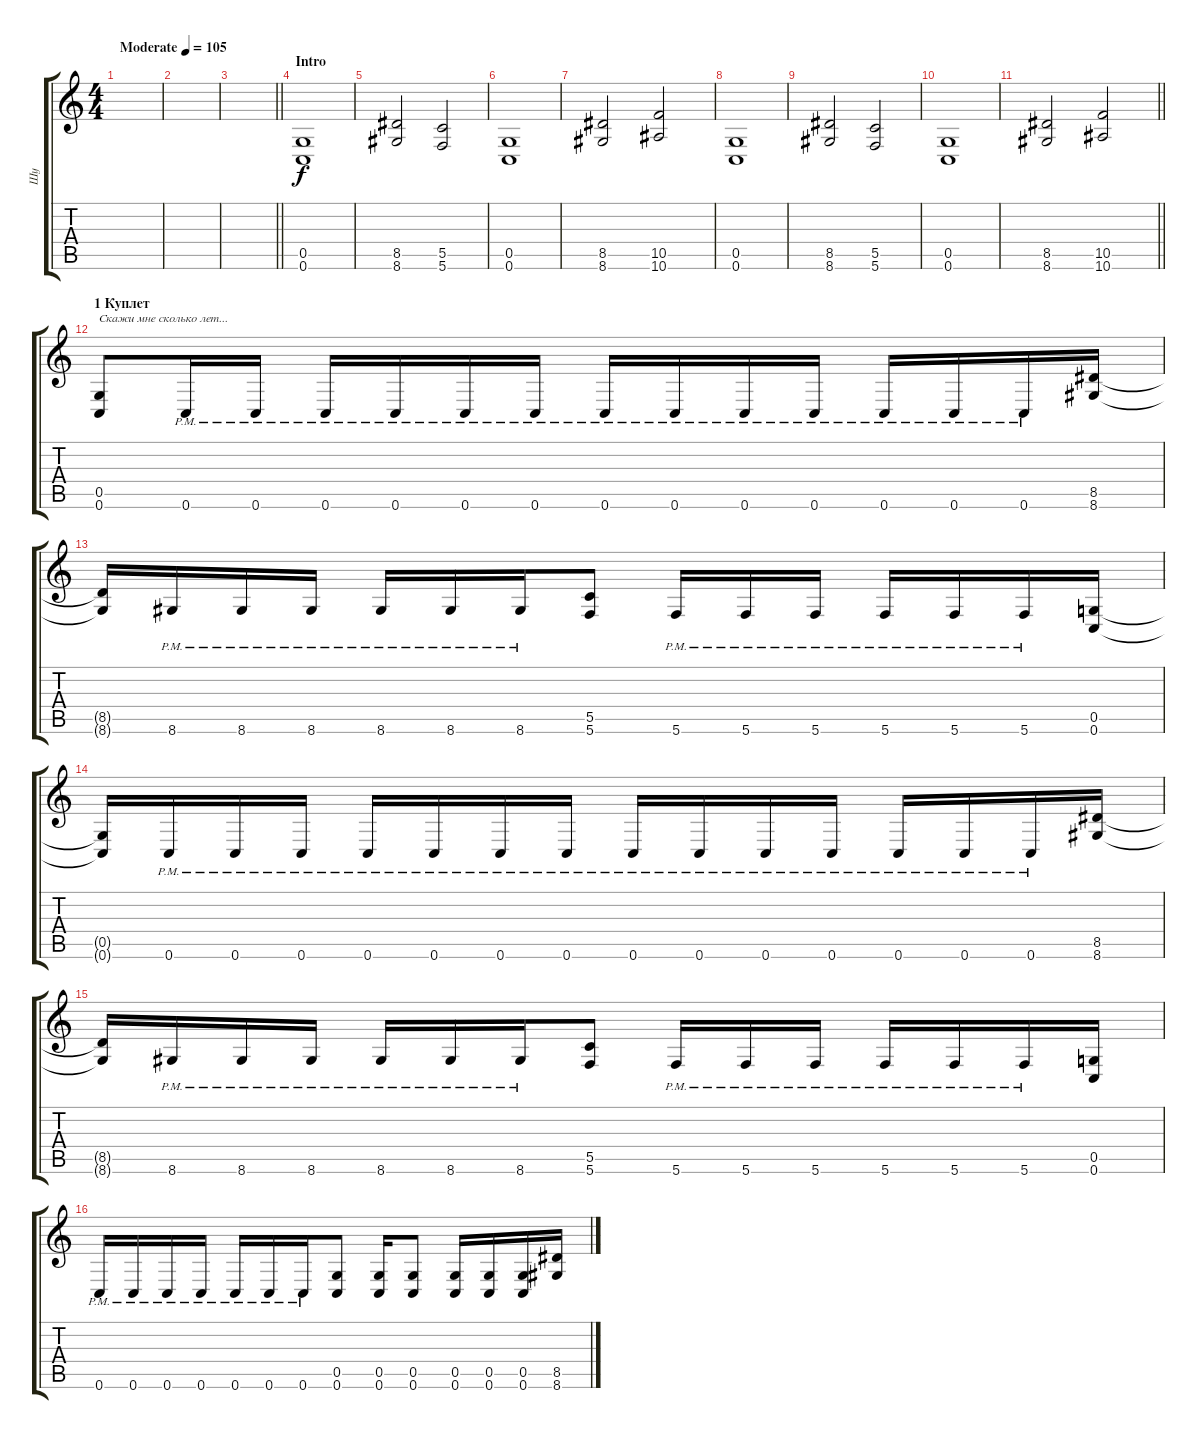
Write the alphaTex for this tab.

\track ("Шу" "Шу") {instrument overdrivenguitar}
\staff {score tabs}
\tuning (D4 A3 F3 C3 G2 C2) {hide}
\ts (4 4)
\tempo (105 "Moderate")
\clef g2
\ks c
|
|
\barLineRight lightlight
|
\section ("" "Intro")
(0.5 0.6).1 |
(8.5 8.6).2 (5.5 5.6).2 |
(0.5 0.6).1 |
(8.5 8.6).2 (10.5 10.6).2 |
(0.5 0.6).1 |
(8.5 8.6).2 (5.5 5.6).2 |
(0.5 0.6).1 |
\barLineRight lightlight
(8.5 8.6).2 (10.5 10.6).2 |
\section ("" "1 Куплет")
(0.5 0.6).8{txt "Скажи мне сколько лет..."} 0.6{pm}.16 0.6{pm}.16 0.6{pm}.16 0.6{pm}.16 0.6{pm}.16 0.6{pm}.16 0.6{pm}.16 0.6{pm}.16 0.6{pm}.16 0.6{pm}.16 0.6{pm}.16 0.6{pm}.16 0.6{pm}.16 (8.5 8.6).16 |
(8.5{t} 8.6{t}).16 8.6{pm}.16 8.6{pm}.16 8.6{pm}.16 8.6{pm}.16 8.6{pm}.16 8.6{pm}.16 (5.5 5.6).8 5.6{pm}.16 5.6{pm}.16 5.6{pm}.16 5.6{pm}.16 5.6{pm}.16 5.6{pm}.16 (0.5 0.6).16 |
(0.5{t} 0.6{t}).16 0.6{pm}.16 0.6{pm}.16 0.6{pm}.16 0.6{pm}.16 0.6{pm}.16 0.6{pm}.16 0.6{pm}.16 0.6{pm}.16 0.6{pm}.16 0.6{pm}.16 0.6{pm}.16 0.6{pm}.16 0.6{pm}.16 0.6{pm}.16 (8.5 8.6).16 |
(8.5{t} 8.6{t}).16 8.6{pm}.16 8.6{pm}.16 8.6{pm}.16 8.6{pm}.16 8.6{pm}.16 8.6{pm}.16 (5.5 5.6).8 5.6{pm}.16 5.6{pm}.16 5.6{pm}.16 5.6{pm}.16 5.6{pm}.16 5.6{pm}.16 (0.5 0.6).16 |
0.6{pm}.16 0.6{pm}.16 0.6{pm}.16 0.6{pm}.16 0.6{pm}.16 0.6{pm}.16 0.6{pm}.16 (0.5 0.6).8 (0.5 0.6).16 (0.5 0.6).8 (0.5 0.6).16 (0.5 0.6).16 (0.5 0.6).16 (8.5 8.6).16
